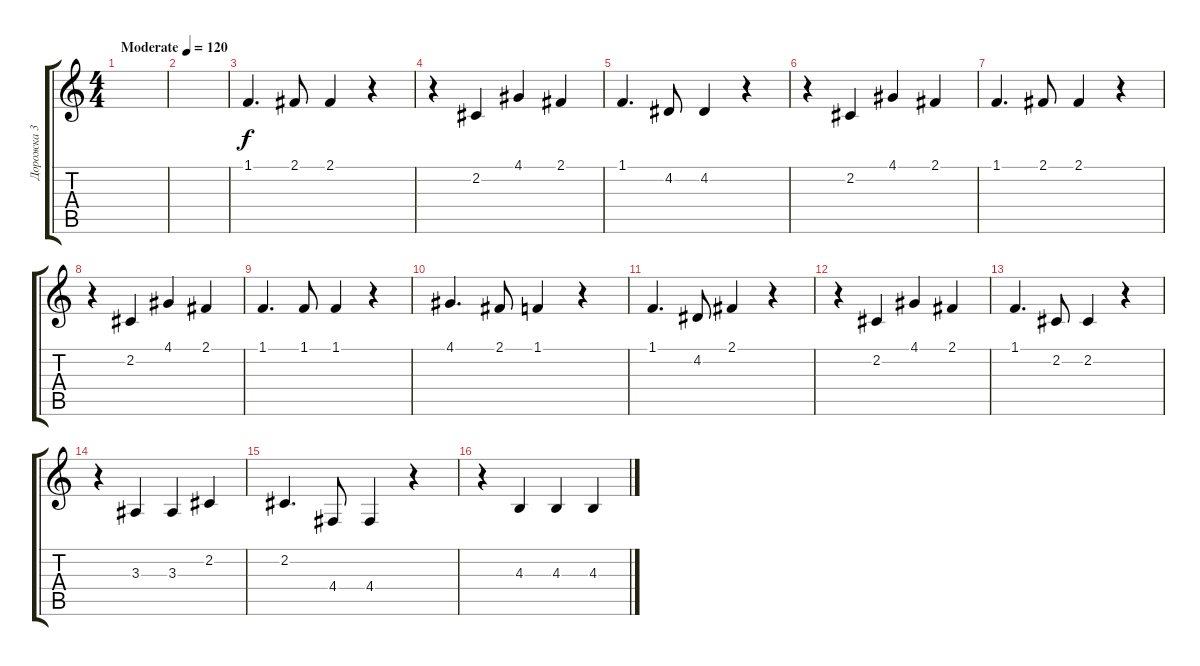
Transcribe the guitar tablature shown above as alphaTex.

\track ("Дорожка 3" "Дорожка 3") {instrument altosax}
\staff {score tabs}
\tuning (E4 B3 G3 D3 A2 E2) {hide}
\ts (4 4)
\tempo (120 "Moderate")
\clef g2
\ks c
|
|
1.1.4{d} 2.1.8 2.1.4 r.4 |
r.4 2.2.4 4.1.4 2.1.4 |
1.1.4{d} 4.2.8 4.2.4 r.4 |
r.4 2.2.4 4.1.4 2.1.4 |
1.1.4{d} 2.1.8 2.1.4 r.4 |
r.4 2.2.4 4.1.4 2.1.4 |
1.1.4{d} 1.1.8 1.1.4 r.4 |
4.1.4{d} 2.1.8 1.1.4 r.4 |
1.1.4{d} 4.2.8 2.1.4 r.4 |
r.4 2.2.4 4.1.4 2.1.4 |
1.1.4{d} 2.2.8 2.2.4 r.4 |
r.4 3.3.4 3.3.4 2.2.4 |
2.2.4{d} 4.4.8 4.4.4 r.4 |
r.4 4.3.4 4.3.4 4.3.4
